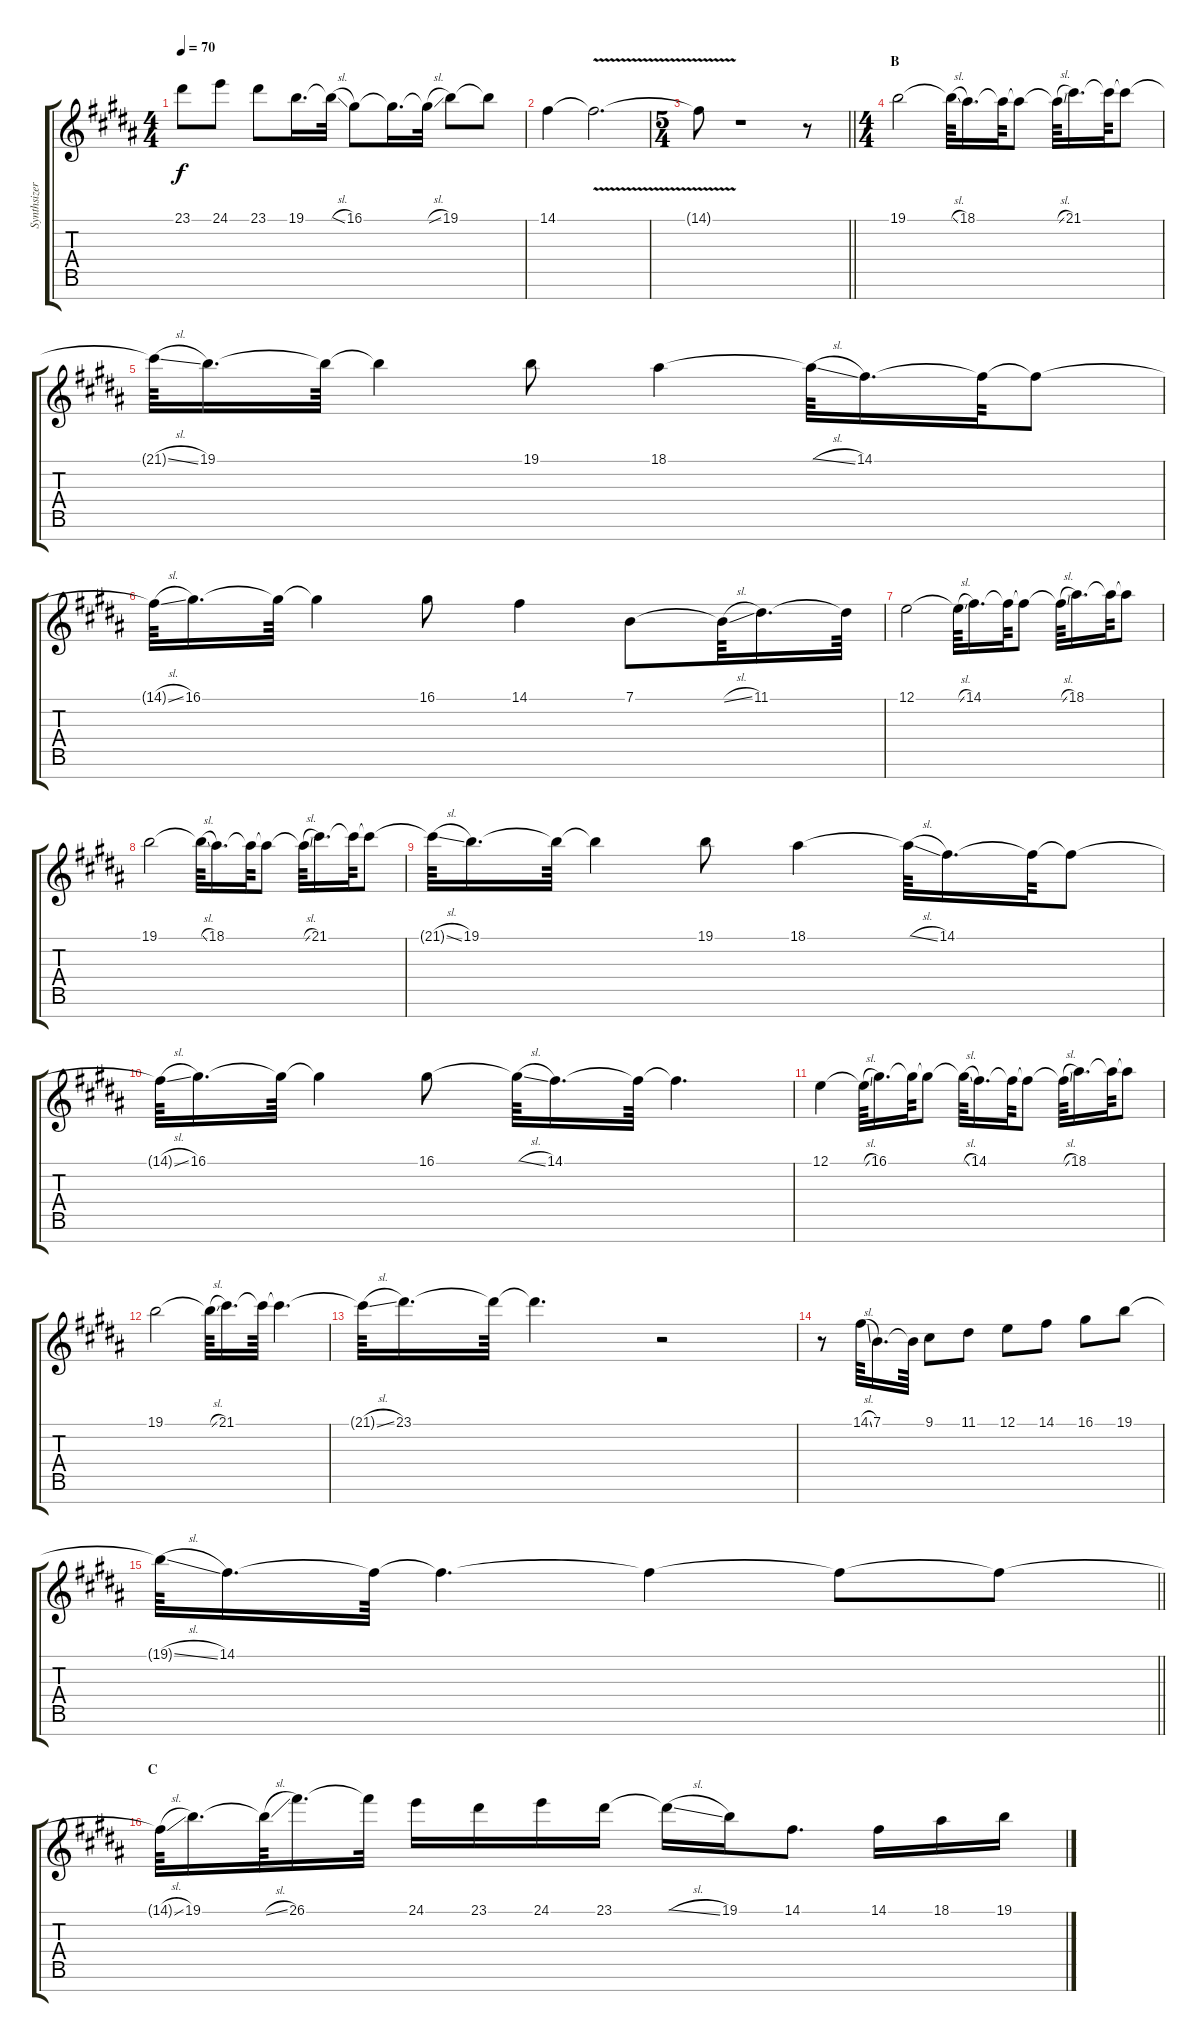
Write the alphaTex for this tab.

\track ("Synthsizer" "Synthsizer") {instrument ocarina}
\staff {score tabs}
\tuning (E4 B3 G3 D3 A2 E2 B1) {hide}
\ts (4 4)
\tempo 70
\clef g2
\ks b
23.1.8{dy f} 24.1.8 23.1.8 19.1.16{d} 19.1{sl t}.32 16.1.8 16.1{t}.16{d} 16.1{sl t}.32 19.1.8 19.1{t}.8 |
14.1.4{volume 4} 14.1{v t}.2{d} |
\ts (5 4)
\barLineRight lightlight
14.1{t}.8 r.1 r.8{volume 12} |
\ts (4 4)
\section ("" "B")
19.1.2 19.1{sl t}.64 18.1.16{d} 18.1{t}.64 18.1{t}.8 18.1{sl t}.64 21.1.16{d} 21.1{t}.64 21.1{t}.8 |
21.1{sl t}.64 19.1.16{d} 19.1{t}.64 19.1{t}.4 19.1.8 18.1.4 18.1{sl t}.64 14.1.16{d} 14.1{t}.64 14.1{t}.8 |
14.1{sl t}.64 16.1.16{d} 16.1{t}.64 16.1{t}.4 16.1.8 14.1.4 7.1.8 7.1{sl t}.64 11.1.16{d} 11.1{t}.64 |
12.1.2 12.1{sl t}.64 14.1.16{d} 14.1{t}.64 14.1{t}.8 14.1{sl t}.64 18.1.16{d} 18.1{t}.64 18.1{t}.8 |
19.1.2 19.1{sl t}.64 18.1.16{d} 18.1{t}.64 18.1{t}.8 18.1{sl t}.64 21.1.16{d} 21.1{t}.64 21.1{t}.8 |
21.1{sl t}.64 19.1.16{d} 19.1{t}.64 19.1{t}.4 19.1.8 18.1.4 18.1{sl t}.64 14.1.16{d} 14.1{t}.64 14.1{t}.8 |
14.1{sl t}.64 16.1.16{d} 16.1{t}.64 16.1{t}.4 16.1.8 16.1{sl t}.64 14.1.16{d} 14.1{t}.64 14.1{t}.4{d} |
12.1.4 12.1{sl t}.64 16.1.16{d} 16.1{t}.64 16.1{t}.8 16.1{sl t}.64 14.1.16{d} 14.1{t}.64 14.1{t}.8 14.1{sl t}.64 18.1.16{d} 18.1{t}.64 18.1{t}.8 |
19.1.2 19.1{sl t}.64 21.1.16{d} 21.1{t}.64 21.1{t}.4{d} |
21.1{sl t}.64 23.1.16{d} 23.1{t}.64 23.1{t}.4{d} r.2 |
r.8 14.1{sl}.64 7.1.16{d} 7.1{t}.64 9.1.8 11.1.8 12.1.8 14.1.8 16.1.8 19.1.8 |
\barLineRight lightlight
19.1{sl t}.64 14.1.16{d volume 6} 14.1{t}.64 14.1{t}.4{d} 14.1{t}.4 14.1{t}.8 14.1{t}.8 |
\section ("" "C")
14.1{sl t}.64{volume 12} 19.1.16{d} 19.1{sl t}.64 26.1.16{d} 26.1{t}.32 24.1.16 23.1.16 24.1.16 23.1.16 23.1{sl t}.16 19.1.16 14.1.8{d} 14.1.16 18.1.16 19.1.16
